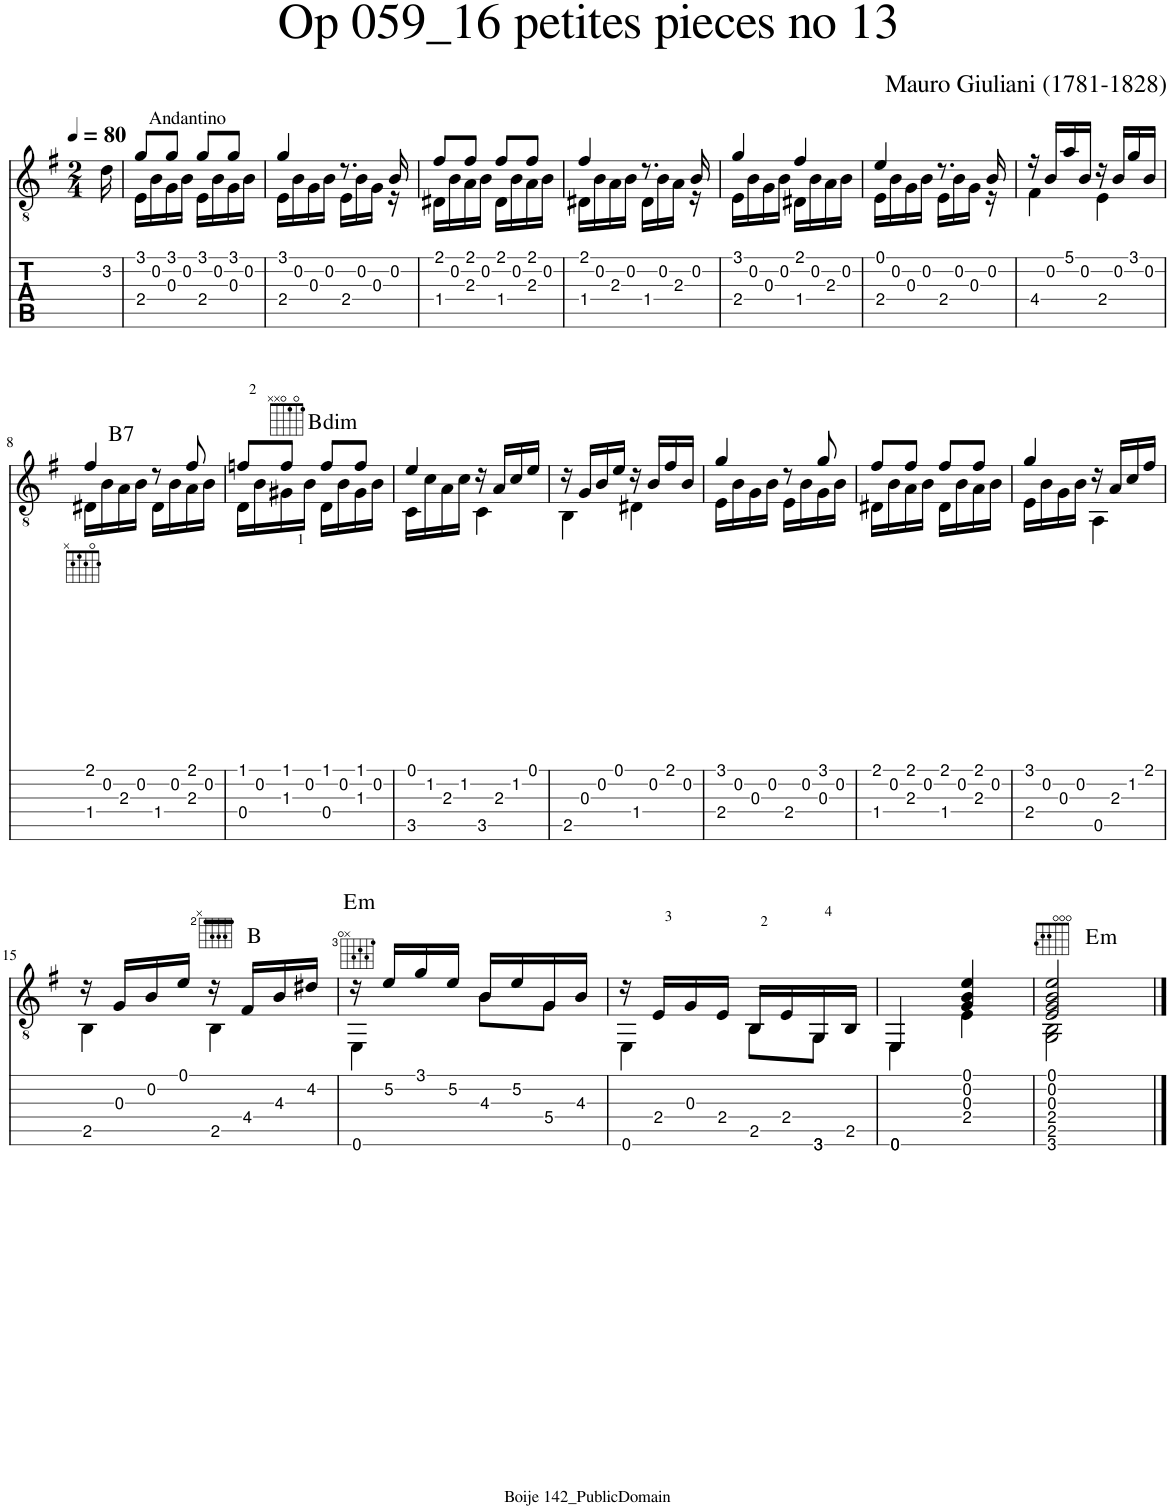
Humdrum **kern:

**kern	**kern	**harte
*part1	*part1	*part1
*staff2	*staff1	*
*I"Guitar	*	*
*I'Guit.	*	*
*stria6	*	*
*	*clefGv2	*
*k[f#]	*k[f#]	*
*M2/4	*M2/4	*
*MM80	*MM80	*
=	=	=
16d	16d\	.
=1	=1	=1
*^	*^	*
!	!	!LO:TX:a:t=Andantino	!	!
8gL	16ELL	8g/L	16E\LL	.
.	16BJ	.	16B\	.
8gJ	16GL	8g/J	16G\	.
.	16BJJ	.	16B\JJ	.
8gL	16ELL	8g/L	16E\LL	.
.	16BJ	.	16B\	.
8gJ	16GL	8g/J	16G\	.
.	16BJJ	.	16B\JJ	.
=2	=2	=2	=2	=2
4g	16ELL	4g/	16E\LL	.
.	16BJ	.	16B\	.
.	16GL	.	16G\	.
.	16BJJ	.	16B\JJ	.
8.r	16ELL	8.r	16E\LL	.
.	16B	.	16B\	.
.	16GJJ	.	16G\JJ	.
16B	16r	16B/	16r	.
=3	=3	=3	=3	=3
8f#L	16D#LL	8f#/L	16D#X\LL	.
.	16BJ	.	16B\	.
8f#J	16AL	8f#/J	16A\	.
.	16BJJ	.	16B\JJ	.
8f#L	16D#LL	8f#/L	16D#\LL	.
.	16BJ	.	16B\	.
8f#J	16AL	8f#/J	16A\	.
.	16BJJ	.	16B\JJ	.
=4	=4	=4	=4	=4
4f#	16D#LL	4f#/	16D#X\LL	.
.	16BJ	.	16B\	.
.	16AL	.	16A\	.
.	16BJJ	.	16B\JJ	.
8.r	16D#LL	8.r	16D#\LL	.
.	16B	.	16B\	.
.	16AJJ	.	16A\JJ	.
16B	16r	16B/	16r	.
=5	=5	=5	=5	=5
4g	16ELL	4g/	16E\LL	.
.	16BJ	.	16B\	.
.	16GL	.	16G\	.
.	16BJJ	.	16B\JJ	.
4f#	16D#LL	4f#/	16D#X\LL	.
.	16BJ	.	16B\	.
.	16AL	.	16A\	.
.	16BJJ	.	16B\JJ	.
=6	=6	=6	=6	=6
4e	16ELL	4e/	16E\LL	.
.	16BJ	.	16B\	.
.	16GL	.	16G\	.
.	16BJJ	.	16B\JJ	.
8.r	16ELL	8.r	16E\LL	.
.	16B	.	16B\	.
.	16GJJ	.	16G\JJ	.
16B	16r	16B/	16r	.
=7	=7	=7	=7	=7
16r	4F#	16r	4F#\	.
16BLL	.	16B/LL	.	.
16a	.	16a/	.	.
16BJJ	.	16B/JJ	.	.
16r	4E	16r	4E\	.
16BLL	.	16B/LL	.	.
16g	.	16g/	.	.
16BJJ	.	16B/JJ	.	.
!!LO:LB:g=z	!!
=8	=8	=8	=8	=8
4f#	16D#LL	4f#/	16D#X\LL	.
!	!	!	!	!LO:H:kt=7
.	16BJ	.	16B\	B:7
.	16AL	.	16A\	.
.	16BJJ	.	16B\JJ	.
8r	16D#LL	8r	16D#\LL	.
.	16BJ	.	16B\	.
8f#	16AL	8f#/	16A\	.
.	16BJJ	.	16B\JJ	.
=9	=9	=9	=9	=9
8fL	16DLL	8fn/L	16D\LL	.
.	16BJ	.	16B\	.
8fJ	16G#L	8f/J	16G#X\	.
!	!	!	!	!LO:H:kt=dim
.	16BJJ	.	16B\JJ	B:dim
8fL	16DLL	8f/L	16D\LL	.
.	16BJ	.	16B\	.
8fJ	16G#L	8f/J	16G#\	.
.	16BJJ	.	16B\JJ	.
=10	=10	=10	=10	=10
4e	16CLL	4e/	16C\LL	.
.	16cJ	.	16c\	.
.	16AL	.	16A\	.
.	16cJJ	.	16c\JJ	.
16r	4C	16r	4C\	.
16ALL	.	16A/LL	.	.
16c	.	16c/	.	.
16eJJ	.	16e/JJ	.	.
=11	=11	=11	=11	=11
16r	4BB	16r	4BB\	.
16GLL	.	16G/LL	.	.
16B	.	16B/	.	.
16eJJ	.	16e/JJ	.	.
16r	4D#	16r	4D#X\	.
16BLL	.	16B/LL	.	.
16f#	.	16f#/	.	.
16BJJ	.	16B/JJ	.	.
=12	=12	=12	=12	=12
4g	16ELL	4g/	16E\LL	.
.	16BJ	.	16B\	.
.	16GL	.	16G\	.
.	16BJJ	.	16B\JJ	.
8r	16ELL	8r	16E\LL	.
.	16BJ	.	16B\	.
8g	16GL	8g/	16G\	.
.	16BJJ	.	16B\JJ	.
=13	=13	=13	=13	=13
8f#L	16D#LL	8f#/L	16D#X\LL	.
.	16BJ	.	16B\	.
8f#J	16AL	8f#/J	16A\	.
.	16BJJ	.	16B\JJ	.
8f#L	16D#LL	8f#/L	16D#\LL	.
.	16BJ	.	16B\	.
8f#J	16AL	8f#/J	16A\	.
.	16BJJ	.	16B\JJ	.
=14	=14	=14	=14	=14
4g	16ELL	4g/	16E\LL	.
.	16BJ	.	16B\	.
.	16GL	.	16G\	.
.	16BJJ	.	16B\JJ	.
16r	4AA	16r	4AA\	.
16ALL	.	16A/LL	.	.
16c	.	16c/	.	.
16f#JJ	.	16f#/JJ	.	.
!!LO:LB:g=z	!!
=15	=15	=15	=15	=15
16r	4BB	16r	4BB\	.
16GLL	.	16G/LL	.	.
16B	.	16B/	.	.
16eJJ	.	16e/JJ	.	.
16r	4BB	16r	4BB\	.
16F#LL	.	16F#/LL	.	B:maj
16B	.	16B/	.	.
16d#JJ	.	16d#X/JJ	.	.
=16	=16	=16	=16	=16
!	!	!	!	!LO:H:kt=m
16r	4EE	16r	4EE\	E:min
16eLL	.	16e/LL	.	.
16g	.	16g/	.	.
16eJJ	.	16e/JJ	.	.
16BLL	8BL	16B/LL	8B\L	.
16eJ	.	16e/	.	.
16GL	8GJ	16G/	8G\J	.
16BJJ	.	16B/JJ	.	.
=17	=17	=17	=17	=17
16r	4EE	16r	4EE\	.
16ELL	.	16E/LL	.	.
16G	.	16G/	.	.
16EJJ	.	16E/JJ	.	.
16BBLL	8BBL	16BB/LL	8BB\L	.
16EJ	.	16E/	.	.
16GGL	8GGJ	16GG/	8GG\J	.
16BBJJ	.	16BB/JJ	.	.
=18	=18	=18	=18	=18
4EE	4EE	4EE/	4EE\	.
4G 4B 4e	4E	4G/ 4B/ 4e/	4E\	.
=19	=19	=19	=19	=19
!	!	!	!	!LO:H:kt=m
2E 2G 2B 2e	2GG 2BB	2E/ 2G/ 2B/ 2e/	2GG\ 2BB\	E:min
*v	*v	*	*	*
*	*v	*v	*
==	==	==
*-	*-	*-
